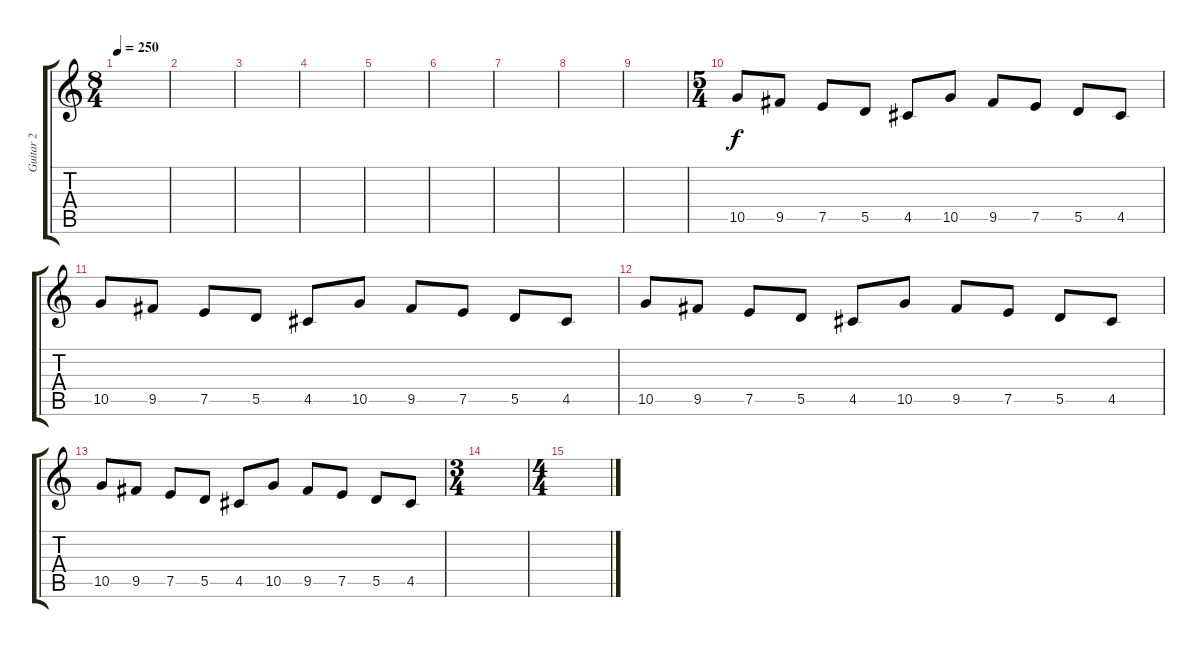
\track ("Guitar 2" "Guitar 2") {instrument overdrivenguitar}
\staff {score tabs}
\tuning (E4 B3 G3 D3 A2 E2) {hide}
\ts (8 4)
\tempo 250
\clef g2
\ks c
|
|
|
|
|
|
|
|
|
\ts (5 4)
10.5.8 9.5.8 7.5.8 5.5.8 4.5.8 10.5.8 9.5.8 7.5.8 5.5.8 4.5.8 |
10.5.8 9.5.8 7.5.8 5.5.8 4.5.8 10.5.8 9.5.8 7.5.8 5.5.8 4.5.8 |
10.5.8 9.5.8 7.5.8 5.5.8 4.5.8 10.5.8 9.5.8 7.5.8 5.5.8 4.5.8 |
10.5.8 9.5.8 7.5.8 5.5.8 4.5.8 10.5.8 9.5.8 7.5.8 5.5.8 4.5.8 |
\ts (3 4)
|
\ts (4 4)
